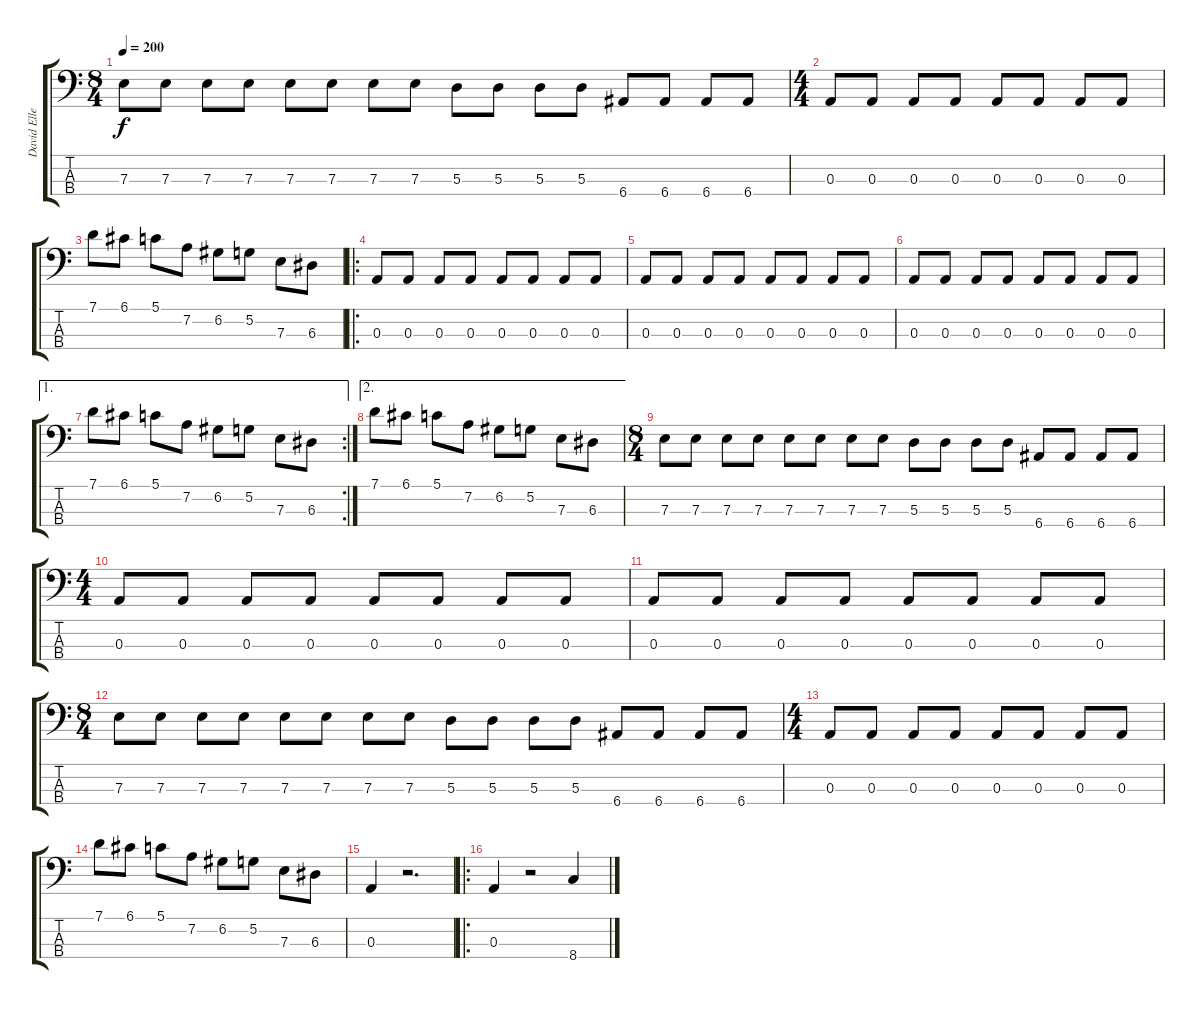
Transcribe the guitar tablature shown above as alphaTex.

\track ("David Ellefson" "David Elle") {instrument electricbasspick}
\staff {score tabs}
\tuning (G2 D2 A1 E1) {hide}
\ts (8 4)
\tempo 200
\clef f4
\ks c
7.3.8{dy f} 7.3.8 7.3.8 7.3.8 7.3.8 7.3.8 7.3.8 7.3.8 5.3.8 5.3.8 5.3.8 5.3.8 6.4.8 6.4.8 6.4.8 6.4.8 |
\ts (4 4)
0.3.8 0.3.8 0.3.8 0.3.8 0.3.8 0.3.8 0.3.8 0.3.8 |
7.1.8 6.1.8 5.1.8 7.2.8 6.2.8 5.2.8 7.3.8 6.3.8 |
\ro
0.3.8 0.3.8 0.3.8 0.3.8 0.3.8 0.3.8 0.3.8 0.3.8 |
0.3.8 0.3.8 0.3.8 0.3.8 0.3.8 0.3.8 0.3.8 0.3.8 |
0.3.8 0.3.8 0.3.8 0.3.8 0.3.8 0.3.8 0.3.8 0.3.8 |
\ae 1
\rc 2
7.1.8 6.1.8 5.1.8 7.2.8 6.2.8 5.2.8 7.3.8 6.3.8 |
\ae 2
7.1.8 6.1.8 5.1.8 7.2.8 6.2.8 5.2.8 7.3.8 6.3.8 |
\ts (8 4)
7.3.8 7.3.8 7.3.8 7.3.8 7.3.8 7.3.8 7.3.8 7.3.8 5.3.8 5.3.8 5.3.8 5.3.8 6.4.8 6.4.8 6.4.8 6.4.8 |
\ts (4 4)
0.3.8 0.3.8 0.3.8 0.3.8 0.3.8 0.3.8 0.3.8 0.3.8 |
0.3.8 0.3.8 0.3.8 0.3.8 0.3.8 0.3.8 0.3.8 0.3.8 |
\ts (8 4)
7.3.8 7.3.8 7.3.8 7.3.8 7.3.8 7.3.8 7.3.8 7.3.8 5.3.8 5.3.8 5.3.8 5.3.8 6.4.8 6.4.8 6.4.8 6.4.8 |
\ts (4 4)
0.3.8 0.3.8 0.3.8 0.3.8 0.3.8 0.3.8 0.3.8 0.3.8 |
7.1.8 6.1.8 5.1.8 7.2.8 6.2.8 5.2.8 7.3.8 6.3.8 |
0.3.4 r.2{d} |
\ro
0.3.4 r.2 8.4.4
